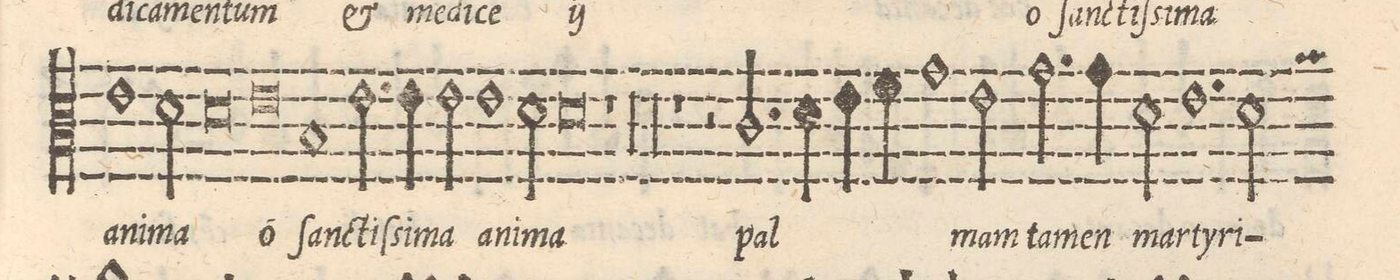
**kern	**text
*I"Tenor	*
*clefC3	*
*k[]	*
*met(C|)	*
*M2/1	*
1e\	a-
=44-	=44-
2d\	-ni-
0d	-ma
=45-	=45-
0e	o
=46-	=46-
1B	ſan-
=47-	=47-
2.e\	-ctiſ-
4e\	-si-
2e\	-ma
1e\	a-
=48-	=48-
2d\	-ni-
0d	-ma
=49-	=49-
1r	.
=50-	=50-
0r	.
=51-	=51-
0r	.
=52-	=52-
0r	.
=53-	=53-
0r	.
=54-	=54-
1r	.
2r	.
2.c/	pal-
=55-	=55-
4d\	.
4e\	.
4f\	.
1g	.
=56-	=56-
2e\	-mam
2.g\	ta-
4g\	-men
2d\	mar-
=57-	=57-
1.e	-ty-
2d\	-ri-
*-	*-
